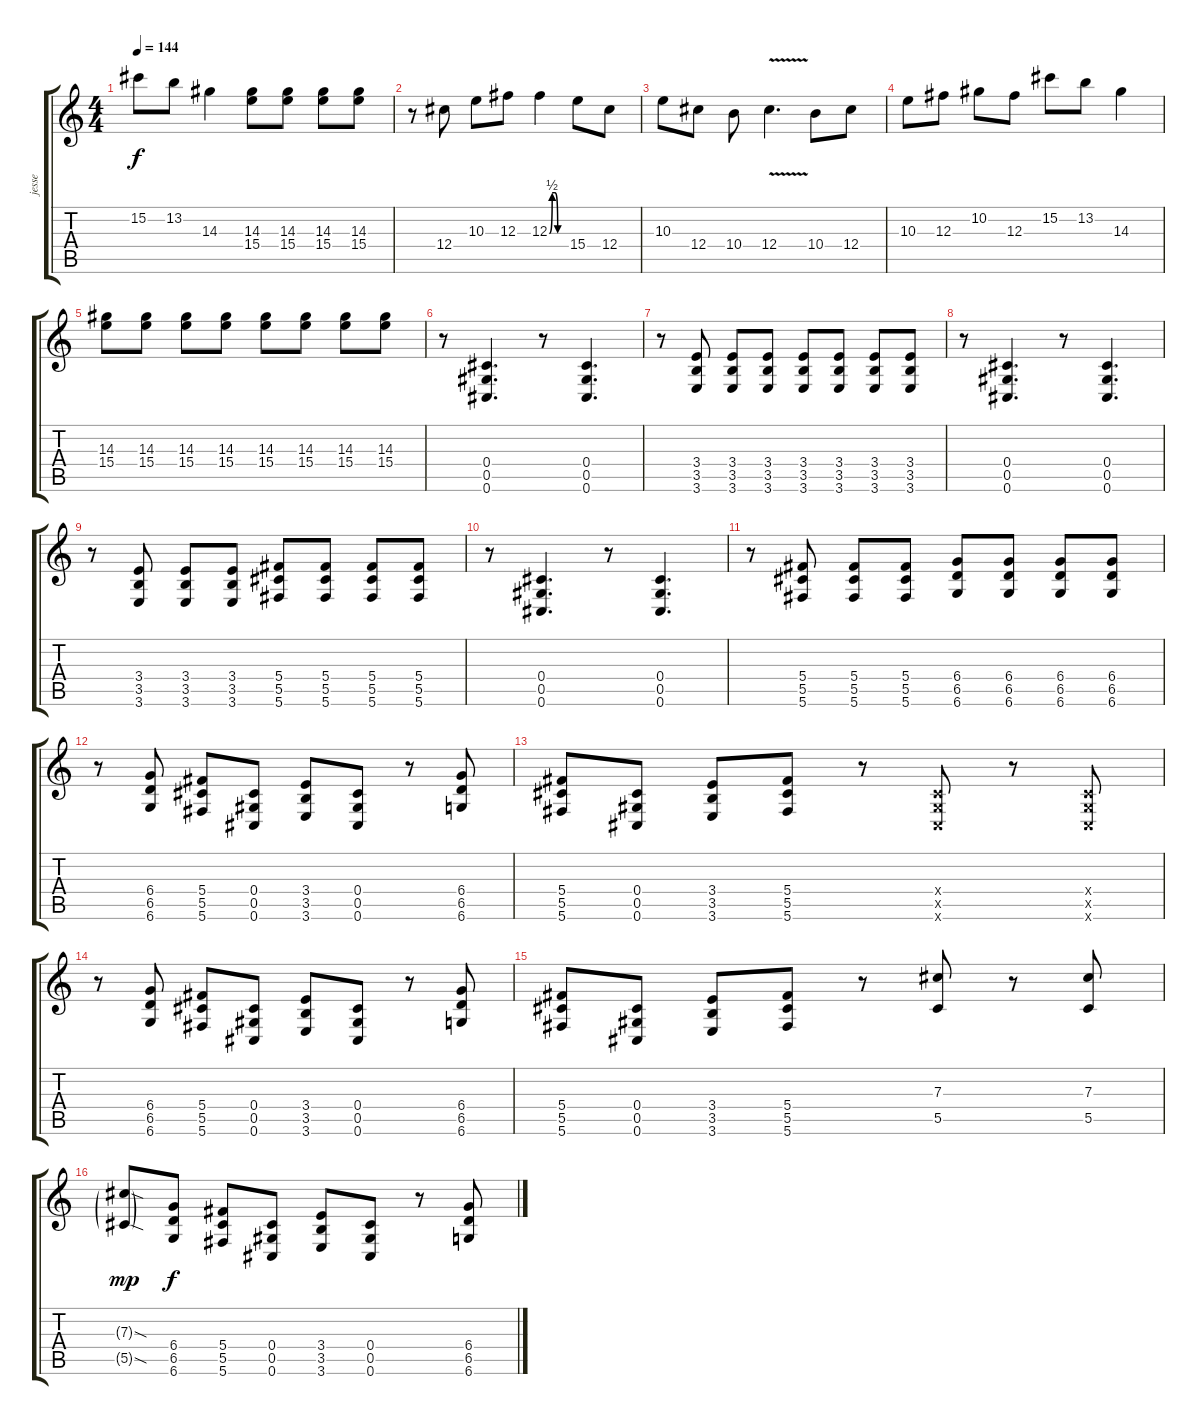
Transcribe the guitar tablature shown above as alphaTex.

\track ("jesse" "jesse") {instrument distortionguitar}
\staff {score tabs}
\tuning (Eb4 Bb3 Gb3 Db3 Ab2 Db2) {hide}
\ts (4 4)
\tempo 144
\clef g2
\ks c
15.2.8{dy f} 13.2.8 14.3.4 (14.3 15.4).8 (14.3 15.4).8 (14.3 15.4).8 (14.3 15.4).8 |
r.8 12.4.8 10.3.8 12.3.8 12.3{be (custom 0 0 10 2 20 2 30 0 60 0)}.4 15.4.8 12.4.8 |
10.3.8 12.4.8 10.4.8 12.4{v}.4{d} 10.4.8 12.4.8 |
10.3.8 12.3.8 10.2.8 12.3.8 15.2.8 13.2.8 14.3.4 |
(14.3 15.4).8 (14.3 15.4).8 (14.3 15.4).8 (14.3 15.4).8 (14.3 15.4).8 (14.3 15.4).8 (14.3 15.4).8 (14.3 15.4).8 |
r.8 (0.4 0.5 0.6).4{d} r.8 (0.4 0.5 0.6).4{d} |
r.8 (3.4 3.5 3.6).8 (3.4 3.5 3.6).8 (3.4 3.5 3.6).8 (3.4 3.5 3.6).8 (3.4 3.5 3.6).8 (3.4 3.5 3.6).8 (3.4 3.5 3.6).8 |
r.8 (0.4 0.5 0.6).4{d} r.8 (0.4 0.5 0.6).4{d} |
r.8 (3.4 3.5 3.6).8 (3.4 3.5 3.6).8 (3.4 3.5 3.6).8 (5.4 5.5 5.6).8 (5.4 5.5 5.6).8 (5.4 5.5 5.6).8 (5.4 5.5 5.6).8 |
r.8 (0.4 0.5 0.6).4{d} r.8 (0.4 0.5 0.6).4{d} |
r.8 (5.4 5.5 5.6).8 (5.4 5.5 5.6).8 (5.4 5.5 5.6).8 (6.4 6.5 6.6).8 (6.4 6.5 6.6).8 (6.4 6.5 6.6).8 (6.4 6.5 6.6).8 |
r.8 (6.4 6.5 6.6).8 (5.4 5.5 5.6).8 (0.4 0.5 0.6).8 (3.4 3.5 3.6).8 (0.4 0.5 0.6).8 r.8 (6.4 6.5 6.6).8 |
(5.4 5.5 5.6).8 (0.4 0.5 0.6).8 (3.4 3.5 3.6).8 (5.4 5.5 5.6).8 r.8 (0.4{x} 0.5{x} 0.6{x}).8 r.8 (0.4{x} 0.5{x} 0.6{x}).8 |
r.8 (6.4 6.5 6.6).8 (5.4 5.5 5.6).8 (0.4 0.5 0.6).8 (3.4 3.5 3.6).8 (0.4 0.5 0.6).8 r.8 (6.4 6.5 6.6).8 |
(5.4 5.5 5.6).8 (0.4 0.5 0.6).8 (3.4 3.5 3.6).8 (5.4 5.5 5.6).8 r.8 (7.3 5.5).8 r.8 (7.3 5.5).8 |
(7.3{sod g} 5.5{sod g}).8{dy mp} (6.4 6.5 6.6).8{dy f} (5.4 5.5 5.6).8 (0.4 0.5 0.6).8 (3.4 3.5 3.6).8 (0.4 0.5 0.6).8 r.8 (6.4 6.5 6.6).8
